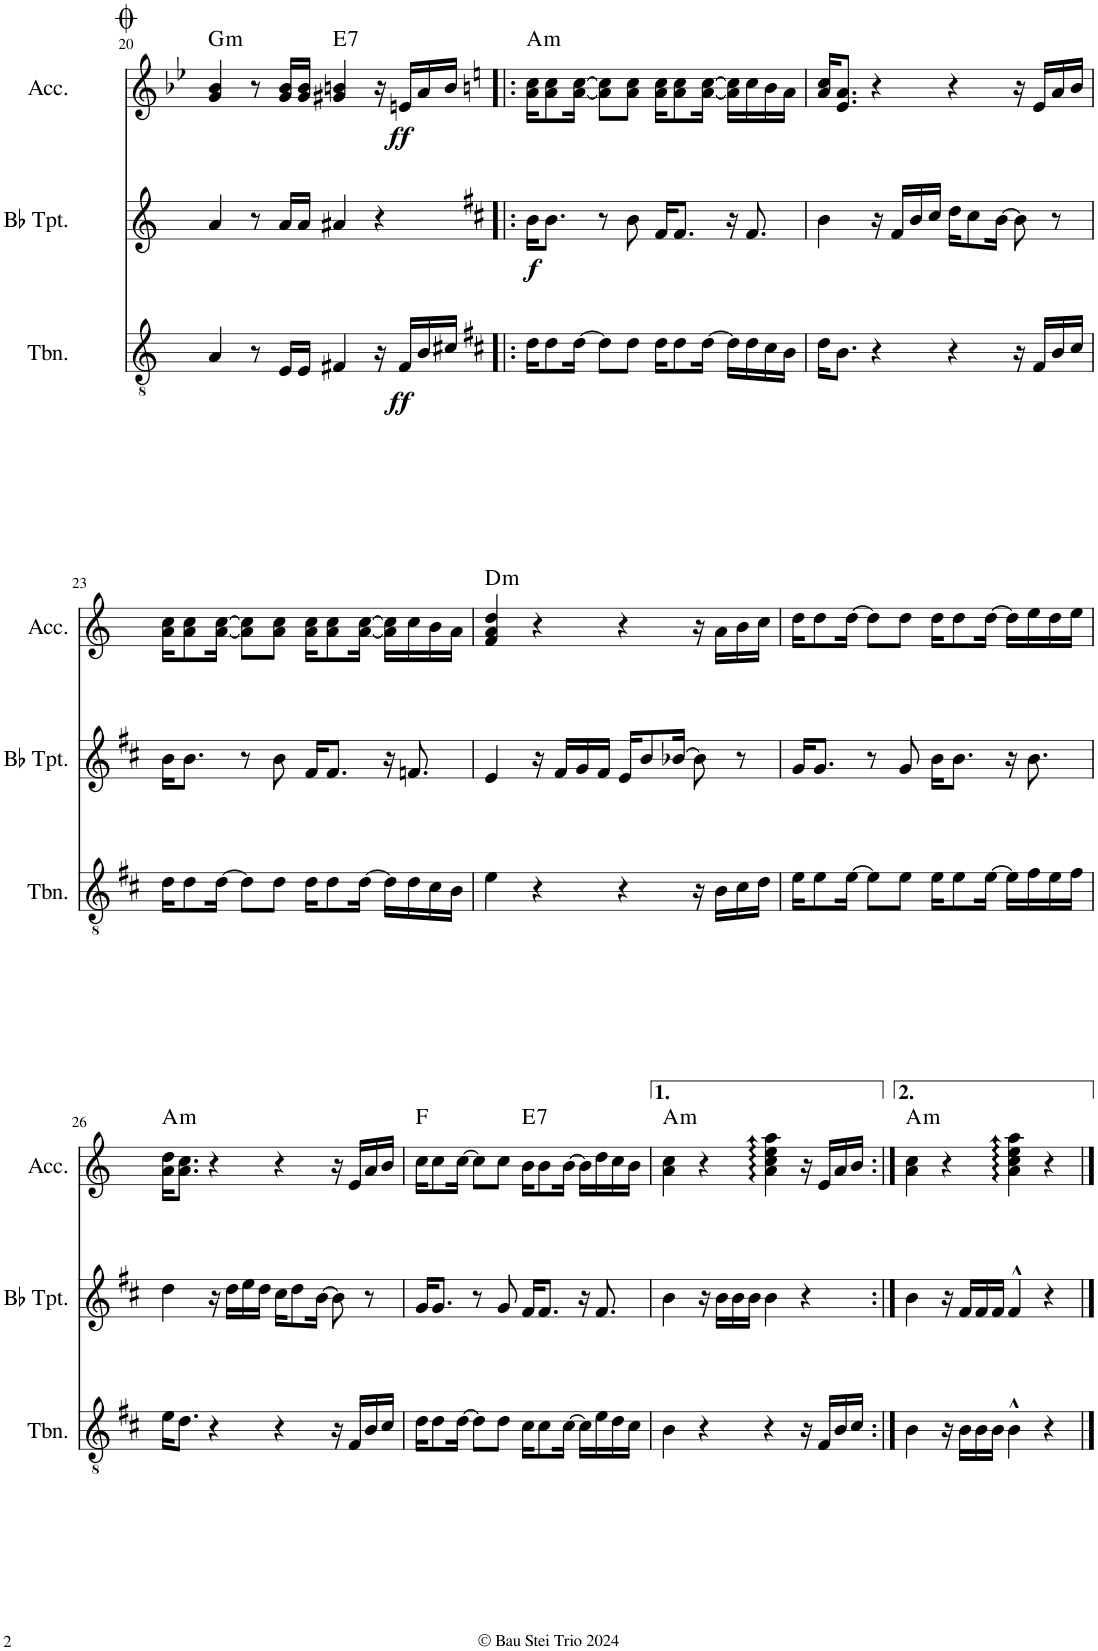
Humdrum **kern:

**kern	**dynam	**kern	**dynam	**kern	**dynam	**harte
*part3	*part3	*part2	*part2	*part1	*part1	*part1
*staff3	*staff3	*staff2	*staff2	*staff1	*staff1	*
*I"Trombone	*	*I"Bb Trumpet	*	*I"Accordion	*	*
*I'Tbn.	*	*I'Bb Tpt.	*	*I'Acc.	*	*
!!LO:PB:g=z
*clefGv2	*	*clefG2	*	*clefG2	*	*
*Trd1c2	*	*Trd1c2	*	*	*	*
*k[]	*	*k[]	*	*k[b-e-]	*	*
*M4/4	*	*M4/4	*	*M4/4	*	*
*met(c)	*	*met(c)	*	*met(c)	*	*
=20	=20	=20	=20	=20	=20	=20
!	!	!	!	!	!	!LO:H:kt=m
4A/	.	4a/	.	4g/ 4b-/	.	G:min
8r	.	8r	.	8r	.	.
16E/LL	.	16a/LL	.	16g/ 16b-/LL	.	.
16E/JJ	.	16a/JJ	.	16g/ 16b-/JJ	.	.
!	!	!	!	!	!	!LO:H:kt=7
4F#X/	.	4a#X/	.	4g#X/ 4bn/	.	E:7
16r	.	4r	.	16r	.	.
!	!LO:DY:b	!	!	!	!LO:DY:b	!
16F#/LL	ff	.	.	16en/LL	ff	.
16B/	.	.	.	16a/	.	.
16c#X/JJ	.	.	.	16b/JJ	.	.
=21!|:	=21!|:	=21!|:	=21!|:	=21!|:	=21!|:	=21!|:
*k[f#c#]	*	*k[f#c#]	*	*k[]	*	*
!	!	!	!LO:DY:b	!	!	!LO:H:kt=m
16d\KL	.	16b\KL	f	16a\ 16cc\KL	.	A:min
8d\	.	8.b\J	.	8a\ 8cc\	.	.
[16d\Jk	.	.	.	[16a\ [16cc\Jk	.	.
8d\L]	.	8r	.	8a\] 8cc\]L	.	.
8d\J	.	8b\	.	8a\ 8cc\J	.	.
16d\KL	.	16f#/KL	.	16a\ 16cc\KL	.	.
8d\	.	8.f#/J	.	8a\ 8cc\	.	.
[16d\Jk	.	.	.	[16a\ [16cc\Jk	.	.
16d\LL]	.	16r	.	16a\] 16cc\]LL	.	.
16d\	.	8.f#/	.	16cc\	.	.
16c#\	.	.	.	16b\	.	.
16B\JJ	.	.	.	16a\JJ	.	.
=22	=22	=22	=22	=22	=22	=22
16d\KL	.	4b\	.	16a/ 16cc/KL	.	.
8.B\J	.	.	.	8.e/ 8.a/J	.	.
4r	.	16r	.	4r	.	.
.	.	16f#/LL	.	.	.	.
.	.	16b/	.	.	.	.
.	.	16cc#/JJ	.	.	.	.
4r	.	16dd\KL	.	4r	.	.
.	.	8cc#\	.	.	.	.
.	.	[16b\Jk	.	.	.	.
16r	.	8b\]	.	16r	.	.
16F#/LL	.	.	.	16e/LL	.	.
16B/	.	8r	.	16a/	.	.
16c#/JJ	.	.	.	16b/JJ	.	.
!!LO:LB:g=z
=23	=23	=23	=23	=23	=23	=23
16d\KL	.	16b\KL	.	16a\ 16cc\KL	.	.
8d\	.	8.b\J	.	8a\ 8cc\	.	.
[16d\Jk	.	.	.	[16a\ [16cc\Jk	.	.
8d\L]	.	8r	.	8a\] 8cc\]L	.	.
8d\J	.	8b\	.	8a\ 8cc\J	.	.
16d\KL	.	16f#/KL	.	16a\ 16cc\KL	.	.
8d\	.	8.f#/J	.	8a\ 8cc\	.	.
[16d\Jk	.	.	.	[16a\ [16cc\Jk	.	.
16d\LL]	.	16r	.	16a\] 16cc\]LL	.	.
16d\	.	8.fn/	.	16cc\	.	.
16c#\	.	.	.	16b\	.	.
16B\JJ	.	.	.	16a\JJ	.	.
=24	=24	=24	=24	=24	=24	=24
!	!	!	!	!	!	!LO:H:kt=m
4e\	.	4e/	.	4f/ 4a/ 4dd/	.	D:min
4r	.	16r	.	4r	.	.
.	.	16f#/LL	.	.	.	.
.	.	16g/	.	.	.	.
.	.	16f#/JJ	.	.	.	.
4r	.	16e/KL	.	4r	.	.
.	.	8b/	.	.	.	.
.	.	[16b-X/Jk	.	.	.	.
16r	.	8b-\]	.	16r	.	.
16B\LL	.	.	.	16a\LL	.	.
16c#\	.	8r	.	16b\	.	.
16d\JJ	.	.	.	16cc\JJ	.	.
=25	=25	=25	=25	=25	=25	=25
16e\KL	.	16g/KL	.	16dd\KL	.	.
8e\	.	8.g/J	.	8dd\	.	.
[16e\Jk	.	.	.	[16dd\Jk	.	.
8e\L]	.	8r	.	8dd\L]	.	.
8e\J	.	8g/	.	8dd\J	.	.
16e\KL	.	16b\KL	.	16dd\KL	.	.
8e\	.	8.b\J	.	8dd\	.	.
[16e\Jk	.	.	.	[16dd\Jk	.	.
16e\LL]	.	16r	.	16dd\LL]	.	.
16f#\	.	8.b\	.	16ee\	.	.
16e\	.	.	.	16dd\	.	.
16f#\JJ	.	.	.	16ee\JJ	.	.
!!LO:LB:g=z
=26	=26	=26	=26	=26	=26	=26
!	!	!	!	!	!	!LO:H:kt=m
16e\KL	.	4dd\	.	16a\ 16dd\KL	.	A:min
8.d\J	.	.	.	8.a\ 8.cc\J	.	.
4r	.	16r	.	4r	.	.
.	.	16dd\LL	.	.	.	.
.	.	16ee\	.	.	.	.
.	.	16dd\JJ	.	.	.	.
4r	.	16cc#\KL	.	4r	.	.
.	.	8dd\	.	.	.	.
.	.	[16b\Jk	.	.	.	.
16r	.	8b\]	.	16r	.	.
16F#/LL	.	.	.	16e/LL	.	.
16B/	.	8r	.	16a/	.	.
16c#/JJ	.	.	.	16b/JJ	.	.
=27	=27	=27	=27	=27	=27	=27
16d\KL	.	16g/KL	.	16cc\KL	.	F:maj
8d\	.	8.g/J	.	8cc\	.	.
[16d\Jk	.	.	.	[16cc\Jk	.	.
8d\L]	.	8r	.	8cc\L]	.	.
8d\J	.	8g/	.	8cc\J	.	.
!	!	!	!	!	!	!LO:H:kt=7
16c#\KL	.	16f#/KL	.	16b\KL	.	E:7
8c#\	.	8.f#/J	.	8b\	.	.
[16c#\Jk	.	.	.	[16b\Jk	.	.
16c#\LL]	.	16r	.	16b\LL]	.	.
16e\	.	8.f#/	.	16dd\	.	.
16d\	.	.	.	16cc\	.	.
16c#\JJ	.	.	.	16b\JJ	.	.
=28	=28	=28	=28	=28	=28	=28
!	!	!	!	!	!	!LO:H:kt=m
4B\	.	4b\	.	4a\ 4cc\	.	A:min
4r	.	16r	.	4r	.	.
.	.	16b\LL	.	.	.	.
.	.	16b\	.	.	.	.
.	.	16b\JJ	.	.	.	.
4r	.	4b\	.	4a\ 4cc\ 4ee\ 4aa\	.	.
16r	.	4r	.	16r	.	.
16F#/LL	.	.	.	16e/LL	.	.
16B/	.	.	.	16a/	.	.
16c#/JJ	.	.	.	16b/JJ	.	.
=29:|!	=29:|!	=29:|!	=29:|!	=29:|!	=29:|!	=29:|!
!	!	!	!	!	!	!LO:H:kt=m
4B\	.	4b\	.	4a\ 4cc\	.	A:min
16r	.	16r	.	4r	.	.
16B\LL	.	16f#/LL	.	.	.	.
16B\	.	16f#/	.	.	.	.
16B\JJ	.	16f#/JJ	.	.	.	.
4B^^\	.	4f#^^/	.	4a\ 4cc\ 4ee\ 4aa\	.	.
4r	.	4r	.	4r	.	.
==	==	==	==	==	==	==
*-	*-	*-	*-	*-	*-	*-
